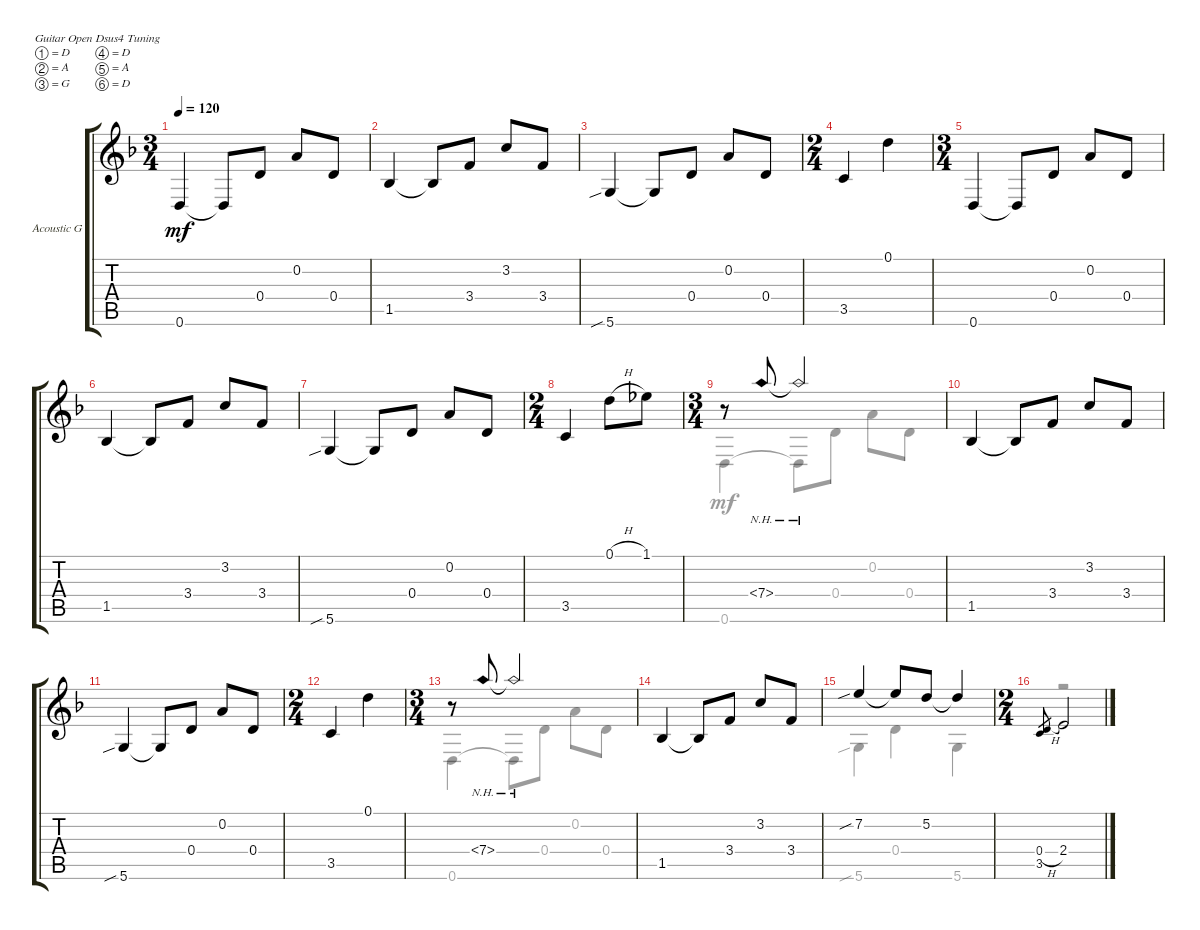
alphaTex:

\bracketExtendMode groupsimilarinstruments
\firstSystemTrackNameOrientation horizontal
\otherSystemsTrackNameOrientation horizontal
\track ("Acoustic Guitar" "Acoustic G") {instrument acousticgrandpiano}
\staff {score tabs}
\tuning (D4 A3 G3 D3 A2 D2)
\displaytranspose 12
\voice
\ts (3 4)
\tempo 120
\clef g2
\ks dminor
0.6.4{dy mf instrument acousticgrandpiano} 0.6{t}.8 0.4.8 0.2.8 0.4.8 |
1.5.4 1.5{t}.8 3.4.8 3.2.8 3.4.8 |
5.6{sib}.4 5.6{t}.8 0.4.8 0.2.8 0.4.8 |
\ts (2 4)
3.5.4 0.1.4 |
\ts (3 4)
0.6.4 0.6{t}.8 0.4.8 0.2.8 0.4.8 |
1.5.4 1.5{t}.8 3.4.8 3.2.8 3.4.8 |
5.6{sib}.4 5.6{t}.8 0.4.8 0.2.8 0.4.8 |
\ts (2 4)
3.5.4 0.1{h}.8 1.1.8 |
\ts (3 4)
r.8 7.4{nh}.8 7.4{nh t}.2 |
1.5.4 1.5{t}.8 3.4.8 3.2.8 3.4.8 |
5.6{sib}.4 5.6{t}.8 0.4.8 0.2.8 0.4.8 |
\ts (2 4)
3.5.4 0.1.4 |
\ts (3 4)
r.8 7.4{nh}.8 7.4{nh t}.2 |
1.5.4 1.5{t}.8 3.4.8 3.2.8 3.4.8 |
7.2{sib}.4 7.2{t}.8 5.2.8 5.2{t}.4 |
\ts (2 4)
(0.4{h} 3.5).8{gr} 2.4.2
\voice
\clef g2
\ottava regular
\simile none
\ks dminor
|
|
|
|
|
|
|
|
0.6.4 0.6{t}.8 0.4.8 0.2.8 0.4.8 |
|
|
|
0.6.4 0.6{t}.8 0.4.8 0.2.8 0.4.8 |
|
5.6{sib}.4 0.4.4 5.6.4 |
r.2
